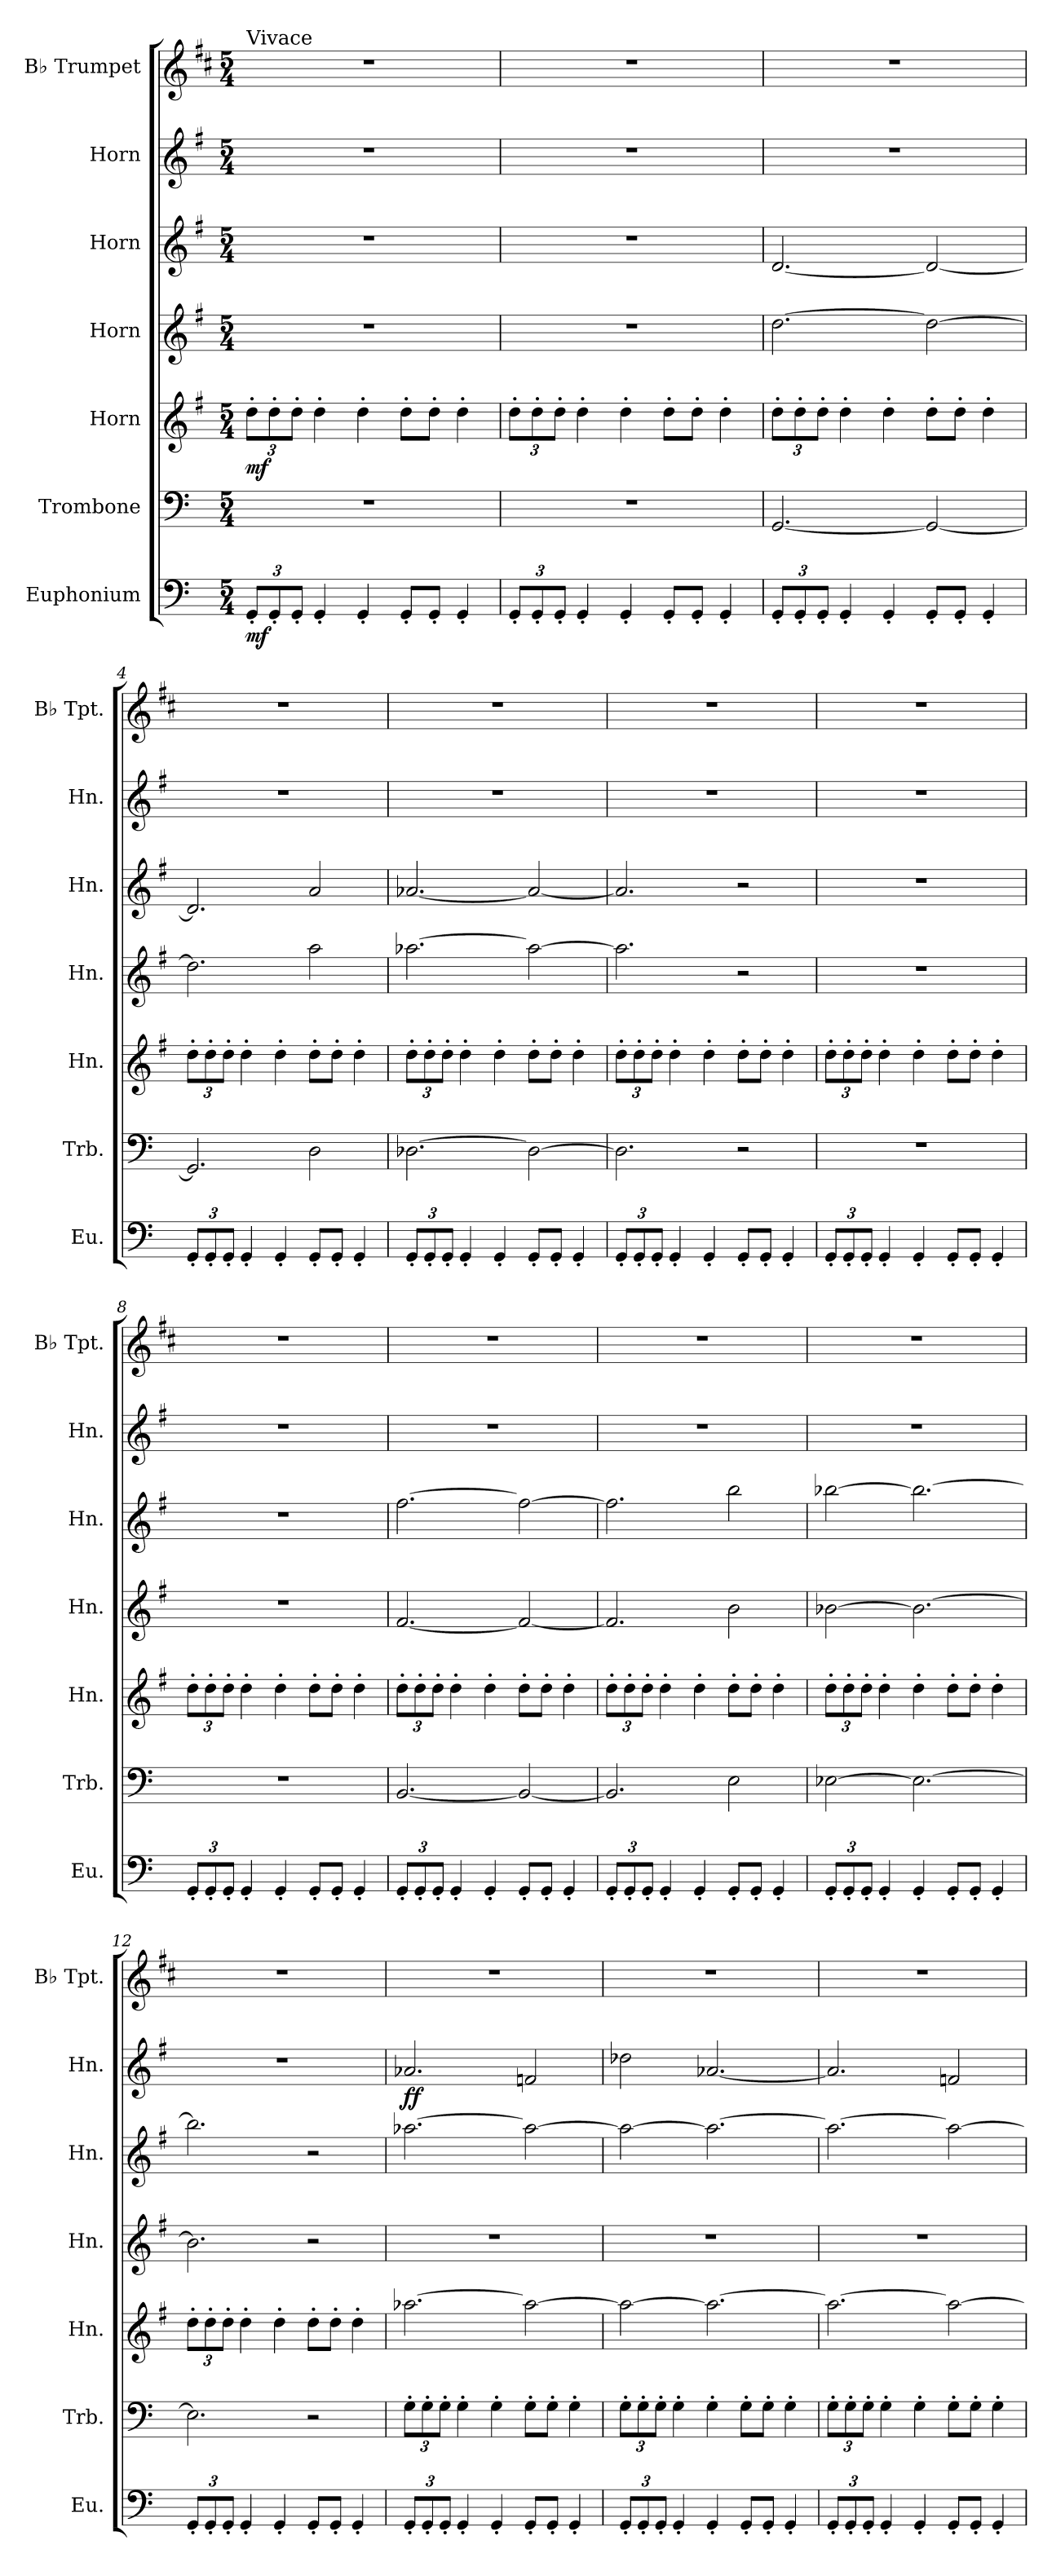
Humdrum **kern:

**kern	**dynam	**kern	**kern	**dynam	**kern	**kern	**kern	**dynam	**kern
*part7	*part7	*part6	*part5	*part5	*part4	*part3	*part2	*part2	*part1
*staff7	*staff7	*staff6	*staff5	*staff5	*staff4	*staff3	*staff2	*staff2	*staff1
*I"Euphonium	*	*I"Trombone	*I"Horn	*	*I"Horn	*I"Horn	*I"Horn	*	*I"B♭ Trumpet
*I'Eu.	*	*I'Trb.	*I'Hn.	*	*I'Hn.	*I'Hn.	*I'Hn.	*	*I'B♭ Tpt.
*clefF4	*	*clefF4	*clefG2	*	*clefG2	*clefG2	*clefG2	*	*clefG2
*	*	*	*ITrd4c7	*	*ITrd4c7	*ITrd4c7	*ITrd4c7	*	*ITrd1c2
*k[]	*	*k[]	*k[]	*	*k[]	*k[]	*k[]	*	*k[]
*C:	*	*C:	*C:	*	*C:	*C:	*C:	*	*C:
*M5/4	*	*M5/4	*M5/4	*	*M5/4	*M5/4	*M5/4	*	*M5/4
*Xbrackettup	*	*	*Xbrackettup	*	*	*	*	*	*
=1	=1	=1	=1	=1	=1	=1	=1	=1	=1
!	!	!	!	!	!	!	!	!	!LO:TX:a:t=Vivace
!	!LO:DY:b	!	!	!LO:DY:b	!	!	!	!	!
12GG'/L	mf	4%5r	12g'\L	mf	4%5r	4%5r	4%5r	.	4%5r
12GG'/	.	.	12g'\	.	.	.	.	.	.
12GG'/J	.	.	12g'\J	.	.	.	.	.	.
4GG'/	.	.	4g'\	.	.	.	.	.	.
4GG'/	.	.	4g'\	.	.	.	.	.	.
8GG'/L	.	.	8g'\L	.	.	.	.	.	.
8GG'/J	.	.	8g'\J	.	.	.	.	.	.
4GG'/	.	.	4g'\	.	.	.	.	.	.
=2	=2	=2	=2	=2	=2	=2	=2	=2	=2
12GG'/L	.	4%5r	12g'\L	.	4%5r	4%5r	4%5r	.	4%5r
12GG'/	.	.	12g'\	.	.	.	.	.	.
12GG'/J	.	.	12g'\J	.	.	.	.	.	.
4GG'/	.	.	4g'\	.	.	.	.	.	.
4GG'/	.	.	4g'\	.	.	.	.	.	.
8GG'/L	.	.	8g'\L	.	.	.	.	.	.
8GG'/J	.	.	8g'\J	.	.	.	.	.	.
4GG'/	.	.	4g'\	.	.	.	.	.	.
=3	=3	=3	=3	=3	=3	=3	=3	=3	=3
12GG'/L	.	[2.GG/	12g'\L	.	[2.g\	[2.G/	4%5r	.	4%5r
12GG'/	.	.	12g'\	.	.	.	.	.	.
12GG'/J	.	.	12g'\J	.	.	.	.	.	.
4GG'/	.	.	4g'\	.	.	.	.	.	.
4GG'/	.	.	4g'\	.	.	.	.	.	.
8GG'/L	.	2GG/_	8g'\L	.	2g\_	2G/_	.	.	.
8GG'/J	.	.	8g'\J	.	.	.	.	.	.
4GG'/	.	.	4g'\	.	.	.	.	.	.
=4	=4	=4	=4	=4	=4	=4	=4	=4	=4
12GG'/L	.	2.GG/]	12g'\L	.	2.g\]	2.G/]	4%5r	.	4%5r
12GG'/	.	.	12g'\	.	.	.	.	.	.
12GG'/J	.	.	12g'\J	.	.	.	.	.	.
4GG'/	.	.	4g'\	.	.	.	.	.	.
4GG'/	.	.	4g'\	.	.	.	.	.	.
8GG'/L	.	2D\	8g'\L	.	2dd\	2d/	.	.	.
8GG'/J	.	.	8g'\J	.	.	.	.	.	.
4GG'/	.	.	4g'\	.	.	.	.	.	.
!!LO:PB:g=z
=5	=5	=5	=5	=5	=5	=5	=5	=5	=5
12GG'/L	.	[2.D-X\	12g'\L	.	[2.dd-X\	[2.d-X/	4%5r	.	4%5r
12GG'/	.	.	12g'\	.	.	.	.	.	.
12GG'/J	.	.	12g'\J	.	.	.	.	.	.
4GG'/	.	.	4g'\	.	.	.	.	.	.
4GG'/	.	.	4g'\	.	.	.	.	.	.
8GG'/L	.	2D-\_	8g'\L	.	2dd-\_	2d-/_	.	.	.
8GG'/J	.	.	8g'\J	.	.	.	.	.	.
4GG'/	.	.	4g'\	.	.	.	.	.	.
=6	=6	=6	=6	=6	=6	=6	=6	=6	=6
12GG'/L	.	2.D-\]	12g'\L	.	2.dd-\]	2.d-/]	4%5r	.	4%5r
12GG'/	.	.	12g'\	.	.	.	.	.	.
12GG'/J	.	.	12g'\J	.	.	.	.	.	.
4GG'/	.	.	4g'\	.	.	.	.	.	.
4GG'/	.	.	4g'\	.	.	.	.	.	.
8GG'/L	.	2r	8g'\L	.	2r	2r	.	.	.
8GG'/J	.	.	8g'\J	.	.	.	.	.	.
4GG'/	.	.	4g'\	.	.	.	.	.	.
=7	=7	=7	=7	=7	=7	=7	=7	=7	=7
12GG'/L	.	4%5r	12g'\L	.	4%5r	4%5r	4%5r	.	4%5r
12GG'/	.	.	12g'\	.	.	.	.	.	.
12GG'/J	.	.	12g'\J	.	.	.	.	.	.
4GG'/	.	.	4g'\	.	.	.	.	.	.
4GG'/	.	.	4g'\	.	.	.	.	.	.
8GG'/L	.	.	8g'\L	.	.	.	.	.	.
8GG'/J	.	.	8g'\J	.	.	.	.	.	.
4GG'/	.	.	4g'\	.	.	.	.	.	.
=8	=8	=8	=8	=8	=8	=8	=8	=8	=8
12GG'/L	.	4%5r	12g'\L	.	4%5r	4%5r	4%5r	.	4%5r
12GG'/	.	.	12g'\	.	.	.	.	.	.
12GG'/J	.	.	12g'\J	.	.	.	.	.	.
4GG'/	.	.	4g'\	.	.	.	.	.	.
4GG'/	.	.	4g'\	.	.	.	.	.	.
8GG'/L	.	.	8g'\L	.	.	.	.	.	.
8GG'/J	.	.	8g'\J	.	.	.	.	.	.
4GG'/	.	.	4g'\	.	.	.	.	.	.
!!LO:PB:g=z
=9	=9	=9	=9	=9	=9	=9	=9	=9	=9
12GG'/L	.	[2.BB/	12g'\L	.	[2.B/	[2.b\	4%5r	.	4%5r
12GG'/	.	.	12g'\	.	.	.	.	.	.
12GG'/J	.	.	12g'\J	.	.	.	.	.	.
4GG'/	.	.	4g'\	.	.	.	.	.	.
4GG'/	.	.	4g'\	.	.	.	.	.	.
8GG'/L	.	2BB/_	8g'\L	.	2B/_	2b\_	.	.	.
8GG'/J	.	.	8g'\J	.	.	.	.	.	.
4GG'/	.	.	4g'\	.	.	.	.	.	.
=10	=10	=10	=10	=10	=10	=10	=10	=10	=10
12GG'/L	.	2.BB/]	12g'\L	.	2.B/]	2.b\]	4%5r	.	4%5r
12GG'/	.	.	12g'\	.	.	.	.	.	.
12GG'/J	.	.	12g'\J	.	.	.	.	.	.
4GG'/	.	.	4g'\	.	.	.	.	.	.
4GG'/	.	.	4g'\	.	.	.	.	.	.
8GG'/L	.	2E\	8g'\L	.	2e\	2ee\	.	.	.
8GG'/J	.	.	8g'\J	.	.	.	.	.	.
4GG'/	.	.	4g'\	.	.	.	.	.	.
=11	=11	=11	=11	=11	=11	=11	=11	=11	=11
12GG'/L	.	[2E-X\	12g'\L	.	[2e-X\	[2ee-X\	4%5r	.	4%5r
12GG'/	.	.	12g'\	.	.	.	.	.	.
12GG'/J	.	.	12g'\J	.	.	.	.	.	.
4GG'/	.	.	4g'\	.	.	.	.	.	.
4GG'/	.	2.E-\_	4g'\	.	2.e-\_	2.ee-\_	.	.	.
8GG'/L	.	.	8g'\L	.	.	.	.	.	.
8GG'/J	.	.	8g'\J	.	.	.	.	.	.
4GG'/	.	.	4g'\	.	.	.	.	.	.
=12	=12	=12	=12	=12	=12	=12	=12	=12	=12
12GG'/L	.	2.E-\]	12g'\L	.	2.e-\]	2.ee-\]	4%5r	.	4%5r
12GG'/	.	.	12g'\	.	.	.	.	.	.
12GG'/J	.	.	12g'\J	.	.	.	.	.	.
4GG'/	.	.	4g'\	.	.	.	.	.	.
4GG'/	.	.	4g'\	.	.	.	.	.	.
8GG'/L	.	2r	8g'\L	.	2r	2r	.	.	.
8GG'/J	.	.	8g'\J	.	.	.	.	.	.
4GG'/	.	.	4g'\	.	.	.	.	.	.
!!LO:PB:g=z
=13	=13	=13	=13	=13	=13	=13	=13	=13	=13
*	*	*Xbrackettup	*	*	*	*	*	*	*
!	!	!	!	!	!	!	!	!LO:DY:b	!
12GG'/L	.	12G'\L	[2.dd-X\	.	4%5r	[2.dd-X\	2.d-X/	ff	4%5r
12GG'/	.	12G'\	.	.	.	.	.	.	.
12GG'/J	.	12G'\J	.	.	.	.	.	.	.
4GG'/	.	4G'\	.	.	.	.	.	.	.
4GG'/	.	4G'\	.	.	.	.	.	.	.
8GG'/L	.	8G'\L	2dd-\_	.	.	2dd-\_	2B-X/	.	.
8GG'/J	.	8G'\J	.	.	.	.	.	.	.
4GG'/	.	4G'\	.	.	.	.	.	.	.
=14	=14	=14	=14	=14	=14	=14	=14	=14	=14
12GG'/L	.	12G'\L	2dd-\_	.	4%5r	2dd-\_	2g-X\	.	4%5r
12GG'/	.	12G'\	.	.	.	.	.	.	.
12GG'/J	.	12G'\J	.	.	.	.	.	.	.
4GG'/	.	4G'\	.	.	.	.	.	.	.
4GG'/	.	4G'\	2.dd-\_	.	.	2.dd-\_	[2.d-X/	.	.
8GG'/L	.	8G'\L	.	.	.	.	.	.	.
8GG'/J	.	8G'\J	.	.	.	.	.	.	.
4GG'/	.	4G'\	.	.	.	.	.	.	.
=15	=15	=15	=15	=15	=15	=15	=15	=15	=15
12GG'/L	.	12G'\L	2.dd-\_	.	4%5r	2.dd-\_	2.d-/]	.	4%5r
12GG'/	.	12G'\	.	.	.	.	.	.	.
12GG'/J	.	12G'\J	.	.	.	.	.	.	.
4GG'/	.	4G'\	.	.	.	.	.	.	.
4GG'/	.	4G'\	.	.	.	.	.	.	.
8GG'/L	.	8G'\L	2dd-\_	.	.	2dd-\_	2B-X/	.	.
8GG'/J	.	8G'\J	.	.	.	.	.	.	.
4GG'/	.	4G'\	.	.	.	.	.	.	.
=	=	=	=	=	=	=	=	=	=
*-	*-	*-	*-	*-	*-	*-	*-	*-	*-
